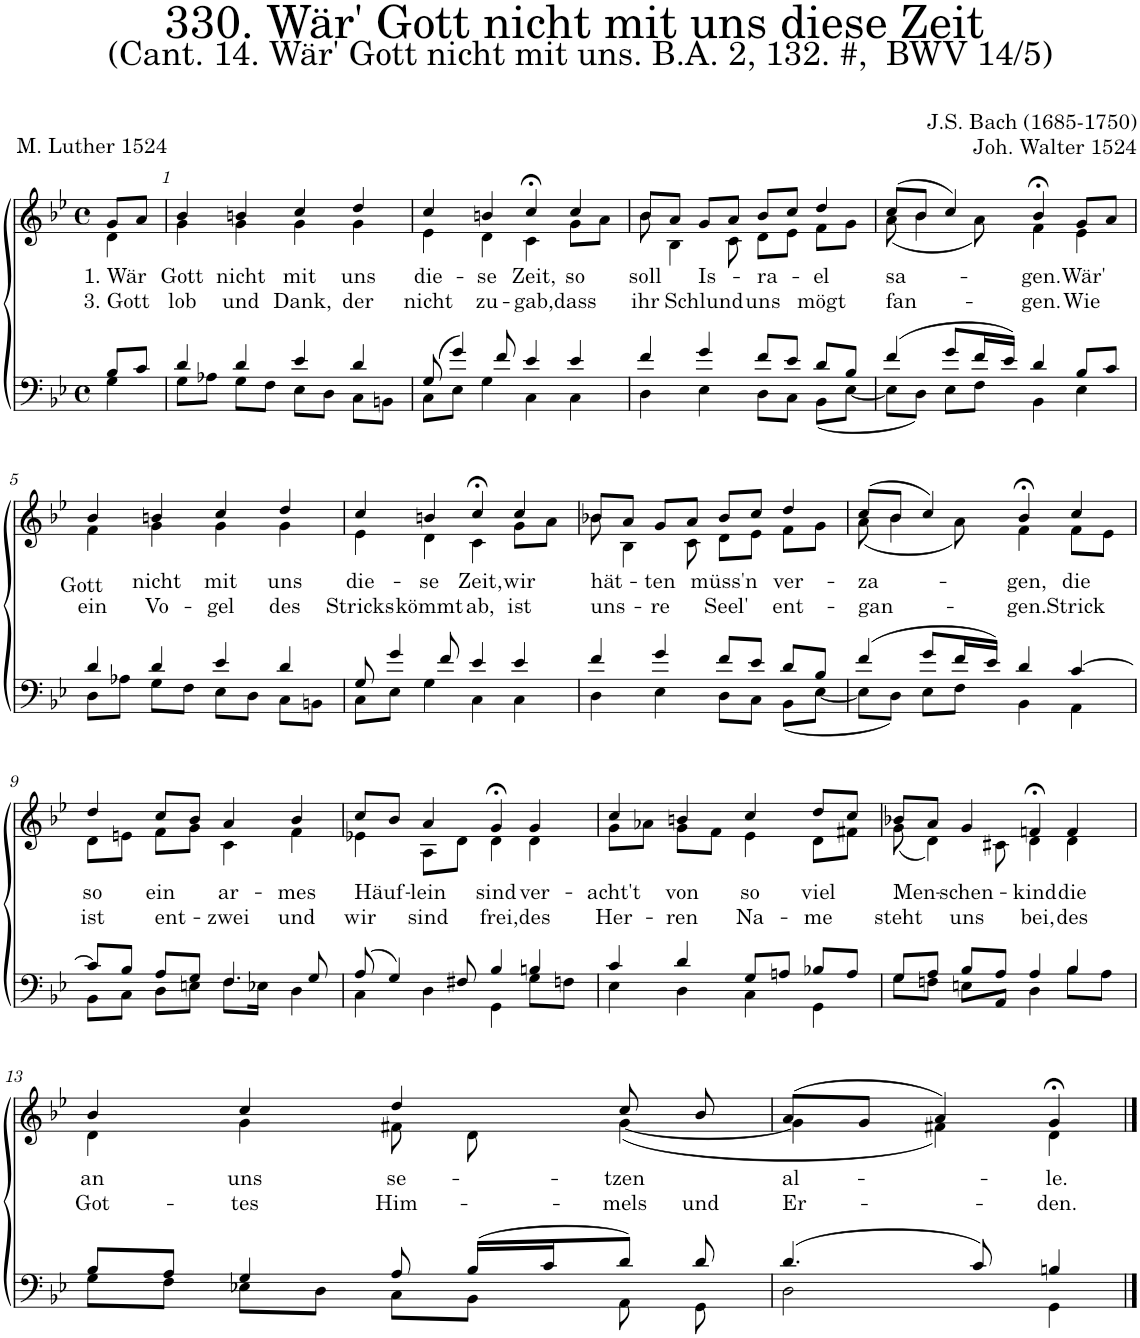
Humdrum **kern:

**kern	**kern	**text	**text
*part2	*part1	*part1	*part1
*staff2	*staff1	*staff1	*staff1
*I"Tenor/Bass	*I"Soprano/Alto	*	*
*clefF4	*clefG2	*	*
*k[b-e-]	*k[b-e-]	*	*
*M4/4	*M4/4	*	*
*met(c)	*met(c)	*	*
=	=	=	=
*^	*	*	*
!	!	!	!LO:LY:b	!LO:LY:b
*	*	*^	*	*
8B-/L	4G\	8g/L	4d\	1. Wär	3. Gott
8c/J	.	8a/J	.	.	.
=1	=1	=1	=1	=1	=1
!	!	!	!	!LO:LY:b	!LO:LY:b
4d/	8G\L	4b-/	4g\	Gott	lob
.	8A-X\J	.	.	.	.
!	!	!	!	!LO:LY:b	!LO:LY:b
4d/	8G\L	4bn/	4g\	nicht	und
.	8F\J	.	.	.	.
!	!	!	!	!LO:LY:b	!LO:LY:b
4e-/	8E-\L	4cc/	4g\	mit	Dank,
.	8D\J	.	.	.	.
!	!	!	!	!LO:LY:b	!LO:LY:b
4d/	8C\L	4dd/	4g\	uns	der
.	8BBn\J	.	.	.	.
=2	=2	=2	=2	=2	=2
!	!	!	!	!LO:LY:b	!LO:LY:b
(8G/	8C\L	4cc/	4e-\	die-	nicht
4g/)	8E-\J	.	.	.	.
!	!	!	!	!LO:LY:b	!LO:LY:b
.	4G\	4bn/	4d\	-se	zu-
8f/	.	.	.	.	.
!	!	!	!	!LO:LY:b	!LO:LY:b
4e-/	4C\	4cc;<,/	4c\	Zeit,	-gab,
!	!	!	!	!LO:LY:b	!LO:LY:b
4e-/	4C\	4cc/	8g\L	so	dass
.	.	.	8a\J	.	.
=3	=3	=3	=3	=3	=3
!	!	!	!	!LO:LY:b	!LO:LY:b
4f/	4D\	8b-/L	8b-\	soll	ihr
.	.	8a/J	4B-\	.	.
!	!	!	!	!LO:LY:b	!LO:LY:b
4g/	4E-\	8g/L	.	Is-	Schlund
.	.	8a/J	8c\	.	.
!	!	!	!	!LO:LY:b	!LO:LY:b
8f/L	8D\L	8b-/L	8d\L	-ra-	uns
8e-/J	8C\J	8cc/J	8e-\J	.	.
!	!	!	!	!LO:LY:b	!LO:LY:b
8d/L	(8BB-\L	4dd/	8f\L	-el	mögt
8B-/J	[8E-\J	.	8g\J	.	.
=4	=4	=4	=4	=4	=4
!	!	!	!	!LO:LY:b	!LO:LY:b
(4f/	8E-\L]	(8cc/L	(8a\	sa-	fan-
.	8D\J)	8b-/J	4b-\	.	.
8g/L	8E-\L	4cc/)	.	.	.
16f/L	8F\J	.	8a\)	.	.
16e-/JJ)	.	.	.	.	.
!	!	!	!	!LO:LY:b	!LO:LY:b
4d/	4BB-\	4b-;<,/	4f\	-gen.	-gen.
!	!	!	!	!LO:LY:b	!LO:LY:b
8B-/L	4E-\	8g/L	4e-\	Wär'	Wie
8c/J	.	8a/J	.	.	.
!!LO:LB:g=z	!!
=5	=5	=5	=5	=5	=5
!	!	!	!	!LO:LY:b	!LO:LY:b
4d/	8D\L	4b-/	4f\	Gott	ein
.	8A-X\J	.	.	.	.
!	!	!	!	!LO:LY:b	!LO:LY:b
4d/	8G\L	4bn/	4g\	nicht	Vo-
.	8F\J	.	.	.	.
!	!	!	!	!LO:LY:b	!LO:LY:b
4e-/	8E-\L	4cc/	4g\	mit	-gel
.	8D\J	.	.	.	.
!	!	!	!	!LO:LY:b	!LO:LY:b
4d/	8C\L	4dd/	4g\	uns	des
.	8BBn\J	.	.	.	.
=6	=6	=6	=6	=6	=6
!	!	!	!	!LO:LY:b	!LO:LY:b
8G/	8C\L	4cc/	4e-\	die-	Stricks
4g/	8E-\J	.	.	.	.
!	!	!	!	!LO:LY:b	!LO:LY:b
.	4G\	4bn/	4d\	-se	kömmt
8f/	.	.	.	.	.
!	!	!	!	!LO:LY:b	!LO:LY:b
4e-/	4C\	4cc;<,/	4c\	Zeit,	ab,
!	!	!	!	!LO:LY:b	!LO:LY:b
4e-/	4C\	4cc/	8g\L	wir	ist
.	.	.	8a\J	.	.
=7	=7	=7	=7	=7	=7
!	!	!	!	!LO:LY:b	!LO:LY:b
4f/	4D\	8b-X/L	8b-\	hät-	uns-
.	.	8a/J	4B-\	.	.
!	!	!	!	!LO:LY:b	!LO:LY:b
4g/	4E-\	8g/L	.	-ten	-re
.	.	8a/J	8c\	.	.
!	!	!	!	!LO:LY:b	!LO:LY:b
8f/L	8D\L	8b-/L	8d\L	müss'n	Seel'
8e-/J	8C\J	8cc/J	8e-\J	.	.
!	!	!	!	!LO:LY:b	!LO:LY:b
8d/L	(8BB-\L	4dd/	8f\L	ver-	ent-
8B-/J	[8E-\J	.	8g\J	.	.
=8	=8	=8	=8	=8	=8
!	!	!	!	!LO:LY:b	!LO:LY:b
(4f/	8E-\L]	(8cc/L	(8a\	-za-	-gan-
.	8D\J)	8b-/J	4b-\	.	.
8g/L	8E-\L	4cc/)	.	.	.
16f/L	8F\J	.	8a\)	.	.
16e-/JJ)	.	.	.	.	.
!	!	!	!	!LO:LY:b	!LO:LY:b
4d/	4BB-\	4b-;<,/	4f\	-gen,	-gen.
!	!	!	!	!LO:LY:b	!LO:LY:b
[4c/	4AA\	4cc/	8f\L	die	Strick
.	.	.	8e-\J	.	.
!!LO:LB:g=z	!!
=9	=9	=9	=9	=9	=9
!	!	!	!	!LO:LY:b	!LO:LY:b
8c/L]	8BB-\L	4dd/	8d\L	so	ist
8B-/J	8C\J	.	8en\J	.	.
!	!	!	!	!LO:LY:b	!LO:LY:b
8A/L	8D\L	8cc/L	8f\L	ein	ent-
8G/J	8En\J	8b-/J	8g\J	.	.
!	!	!	!	!LO:LY:b	!LO:LY:b
4.F/	8.F\L	4a/	4c\	ar-	-zwei
.	16E-X\Jk	.	.	.	.
!	!	!	!	!LO:LY:b	!LO:LY:b
.	4D\	4b-/	4f\	-mes	und
8G/	.	.	.	.	.
=10	=10	=10	=10	=10	=10
!	!	!	!	!LO:LY:b	!LO:LY:b
(8A/	4C\	8cc/L	4e-X\	Häuf-	wir
4G/)	.	8b-/J	.	.	.
!	!	!	!	!LO:LY:b	!LO:LY:b
.	4D\	4a/	8A\L	-lein	sind
8F#X/	.	.	8d\J	.	.
!	!	!	!	!LO:LY:b	!LO:LY:b
4B-/	4GG\	4g;<,/	4d\	sind	frei,
!	!	!	!	!LO:LY:b	!LO:LY:b
4Bn/	8G\L	4g/	4d\	ver-	des
.	8Fn\J	.	.	.	.
=11	=11	=11	=11	=11	=11
!	!	!	!	!LO:LY:b	!LO:LY:b
4c/	4E-\	4cc/	8g\L	-acht't	Her-
.	.	.	8a-X\J	.	.
!	!	!	!	!LO:LY:b	!LO:LY:b
4d/	4D\	4bn/	8g\L	von	ren
.	.	.	8f\J	.	.
!	!	!	!	!LO:LY:b	!LO:LY:b
8G/L	4C\	4cc/	4e-\	so	Na-
8An/J	.	.	.	.	.
!	!	!	!	!LO:LY:b	!LO:LY:b
8B-X/L	4GG\	8dd/L	8d\L	viel	-me
8A/J	.	8cc/J	8f#X\J	.	.
=12	=12	=12	=12	=12	=12
!	!	!	!	!LO:LY:b	!LO:LY:b
8G/L	8G\L	8b-X/L	(8g\	Men-	steht
8A/J	8Fn\J	8a/J	4d\)	.	.
!	!	!	!	!LO:LY:b	!LO:LY:b
8B-/L	8En\L	4g/	.	-schen-	uns
8A/J	8AA/J	.	8c#X\	.	.
!	!	!	!	!LO:LY:b	!LO:LY:b
4A/	4D\	4fn;<,/	4d\	-kind	bei,
!	!	!	!	!LO:LY:b	!LO:LY:b
4B-/	8B-\L	4f/	4d\	die	des
.	8A\J	.	.	.	.
!!LO:LB:g=z	!!
=13	=13	=13	=13	=13	=13
!	!	!	!	!LO:LY:b	!LO:LY:b
8B-/L	8G\L	4b-/	4d\	an	Got-
8A/J	8F\J	.	.	.	.
!	!	!	!	!LO:LY:b	!LO:LY:b
4G/	8E-X\L	4cc/	4g\	uns	-tes
.	8D\J	.	.	.	.
!	!	!	!	!LO:LY:b	!LO:LY:b
8A/	8C\L	4dd/	8f#X\	se-	Him-
(16B-/LL	8BB-\J	.	8d\	.	.
16c/J	.	.	.	.	.
!	!	!	!	!LO:LY:b	!LO:LY:b
8d/J)	8AA\	8cc/	([4g\	-tzen	-mels
!	!	!	!	!	!LO:LY:b
8d/	8GG\	8b-/	.	.	und
=14	=14	=14	=14	=14	=14
!	!	!	!	!LO:LY:b	!LO:LY:b
(4.d/	2D\	(8a/L	4g\]	al-	Er-
.	.	8g/J	.	.	.
.	.	4a/)	4f#X\)	.	.
8c/)	.	.	.	.	.
!	!	!	!	!LO:LY:b	!LO:LY:b
4Bn/	4GG\	4g;</	4d\	-le.	-den.
*v	*v	*	*	*	*
*	*v	*v	*	*
==	==	==	==
*-	*-	*-	*-
